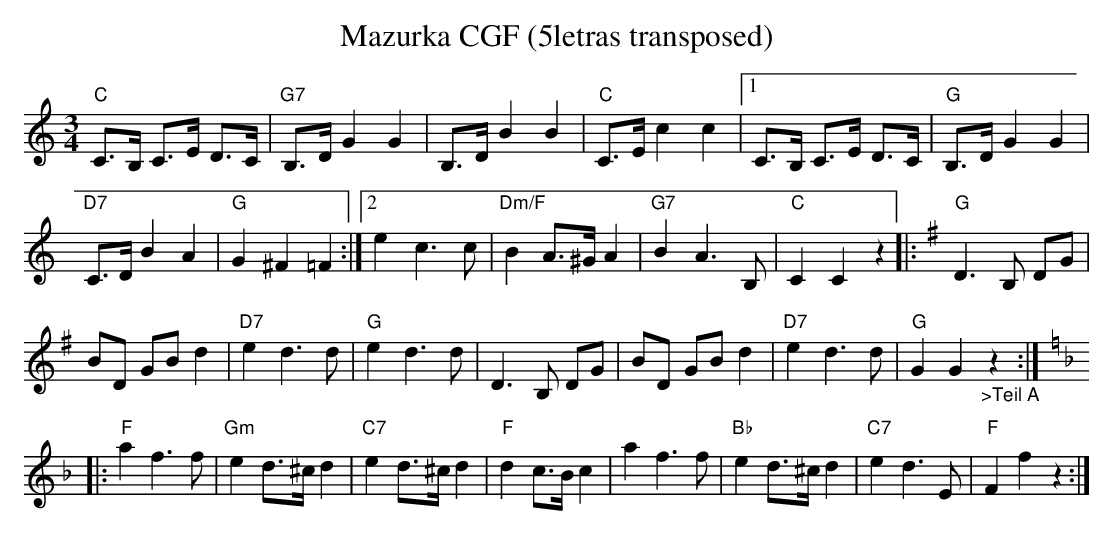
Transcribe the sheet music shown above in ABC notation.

X:1
T:Mazurka CGF (5letras transposed)
M:3/4
L:1/8
K:C transpose=3 %%MIDI gchordon
"C"C>B, C>E D>C | "G7"B,>D G2G2 | B,>D B2B2 | "C"C>Ec2c2 |1 C>B, C>E D>C | "G"B,>DG2G2 |
 "D7"C>DB2A2 | "G"G2^F2=F2 :|2 \
e2c3c | "Dm/F"B2 A>^G A2 | "G7"B2A3B, | "C"C2C2z2 |: [K:G] "G"D3B, DG |
 BD GBd2 | "D7"e2d3d | \
"G"e2d3d | D3B, DG | BD GBd2 | "D7"e2d3d | "G"G2G2"_>Teil A"z2::
[K:F] "F"a2f3f | \
"Gm"e2d>^c d2 | "C7"e2d>^cd2 | "F"d2c>Bc2 | a2f3f | "Bb"e2d>^c d2 | "C7"e2d3E | "F"F2f2z2 :|
